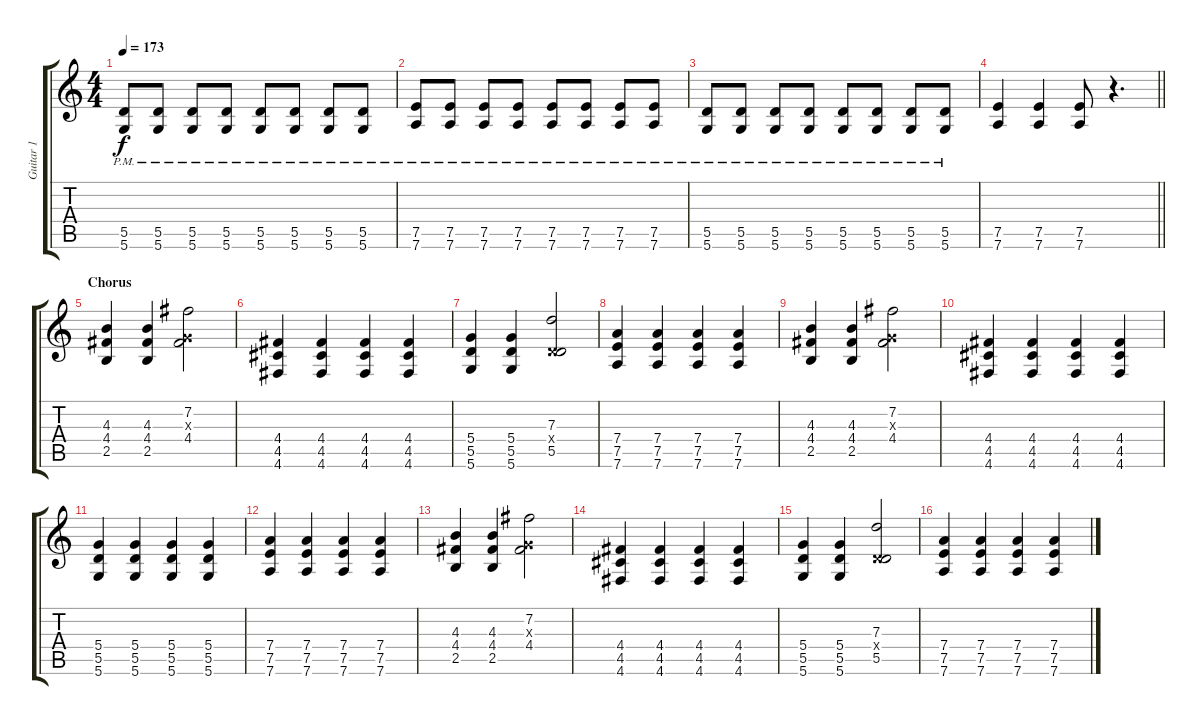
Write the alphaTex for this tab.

\track ("Guitar 1" "Guitar 1") {instrument distortionguitar}
\staff {score tabs}
\tuning (E4 B3 G3 D3 A2 D2) {hide}
\ts (4 4)
\tempo 173
\clef g2
\ks c
(5.5{pm} 5.6{pm}).8{dy f} (5.5{pm} 5.6{pm}).8 (5.5{pm} 5.6{pm}).8 (5.5{pm} 5.6{pm}).8 (5.5{pm} 5.6{pm}).8 (5.5{pm} 5.6{pm}).8 (5.5{pm} 5.6{pm}).8 (5.5{pm} 5.6{pm}).8 |
(7.5{pm} 7.6{pm}).8 (7.5{pm} 7.6{pm}).8 (7.5{pm} 7.6{pm}).8 (7.5{pm} 7.6{pm}).8 (7.5{pm} 7.6{pm}).8 (7.5{pm} 7.6{pm}).8 (7.5{pm} 7.6{pm}).8 (7.5{pm} 7.6{pm}).8 |
(5.5{pm} 5.6{pm}).8 (5.5{pm} 5.6{pm}).8 (5.5{pm} 5.6{pm}).8 (5.5{pm} 5.6{pm}).8 (5.5{pm} 5.6{pm}).8 (5.5{pm} 5.6{pm}).8 (5.5{pm} 5.6{pm}).8 (5.5{pm} 5.6{pm}).8 |
\barLineRight lightlight
(7.5 7.6).4 (7.5 7.6).4 (7.5 7.6).8 r.4{d} |
\section ("" "Chorus")
(4.3 4.4 2.5).4 (4.3 4.4 2.5).4 (7.2 0.3{x} 4.4).2 |
(4.4 4.5 4.6).4 (4.4 4.5 4.6).4 (4.4 4.5 4.6).4 (4.4 4.5 4.6).4 |
(5.4 5.5 5.6).4 (5.4 5.5 5.6).4 (7.3 0.4{x} 5.5).2 |
(7.4 7.5 7.6).4 (7.4 7.5 7.6).4 (7.4 7.5 7.6).4 (7.4 7.5 7.6).4 |
(4.3 4.4 2.5).4 (4.3 4.4 2.5).4 (7.2 0.3{x} 4.4).2 |
(4.4 4.5 4.6).4 (4.4 4.5 4.6).4 (4.4 4.5 4.6).4 (4.4 4.5 4.6).4 |
(5.4 5.5 5.6).4 (5.4 5.5 5.6).4 (5.4 5.5 5.6).4 (5.4 5.5 5.6).4 |
(7.4 7.5 7.6).4 (7.4 7.5 7.6).4 (7.4 7.5 7.6).4 (7.4 7.5 7.6).4 |
(4.3 4.4 2.5).4 (4.3 4.4 2.5).4 (7.2 0.3{x} 4.4).2 |
(4.4 4.5 4.6).4 (4.4 4.5 4.6).4 (4.4 4.5 4.6).4 (4.4 4.5 4.6).4 |
(5.4 5.5 5.6).4 (5.4 5.5 5.6).4 (7.3 0.4{x} 5.5).2 |
(7.4 7.5 7.6).4 (7.4 7.5 7.6).4 (7.4 7.5 7.6).4 (7.4 7.5 7.6).4
